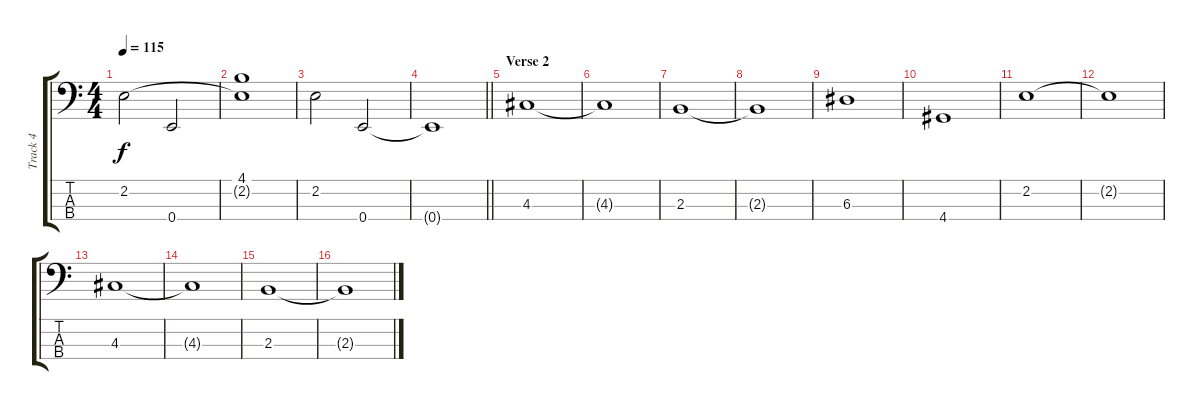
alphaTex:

\track ("Track 4" "Track 4") {instrument electricbassfinger}
\staff {score tabs}
\tuning (G2 D2 A1 E1) {hide}
\ts (4 4)
\tempo 115
\clef f4
\ks c
2.2.2{dy f} 0.4.2 |
(4.1 2.2{t}).1 |
2.2.2 0.4.2 |
\barLineRight lightlight
0.4{t}.1 |
\section ("" "Verse 2")
4.3.1 |
4.3{t}.1 |
2.3.1 |
2.3{t}.1 |
6.3.1 |
4.4.1 |
2.2.1 |
2.2{t}.1 |
4.3.1 |
4.3{t}.1 |
2.3.1 |
2.3{t}.1
